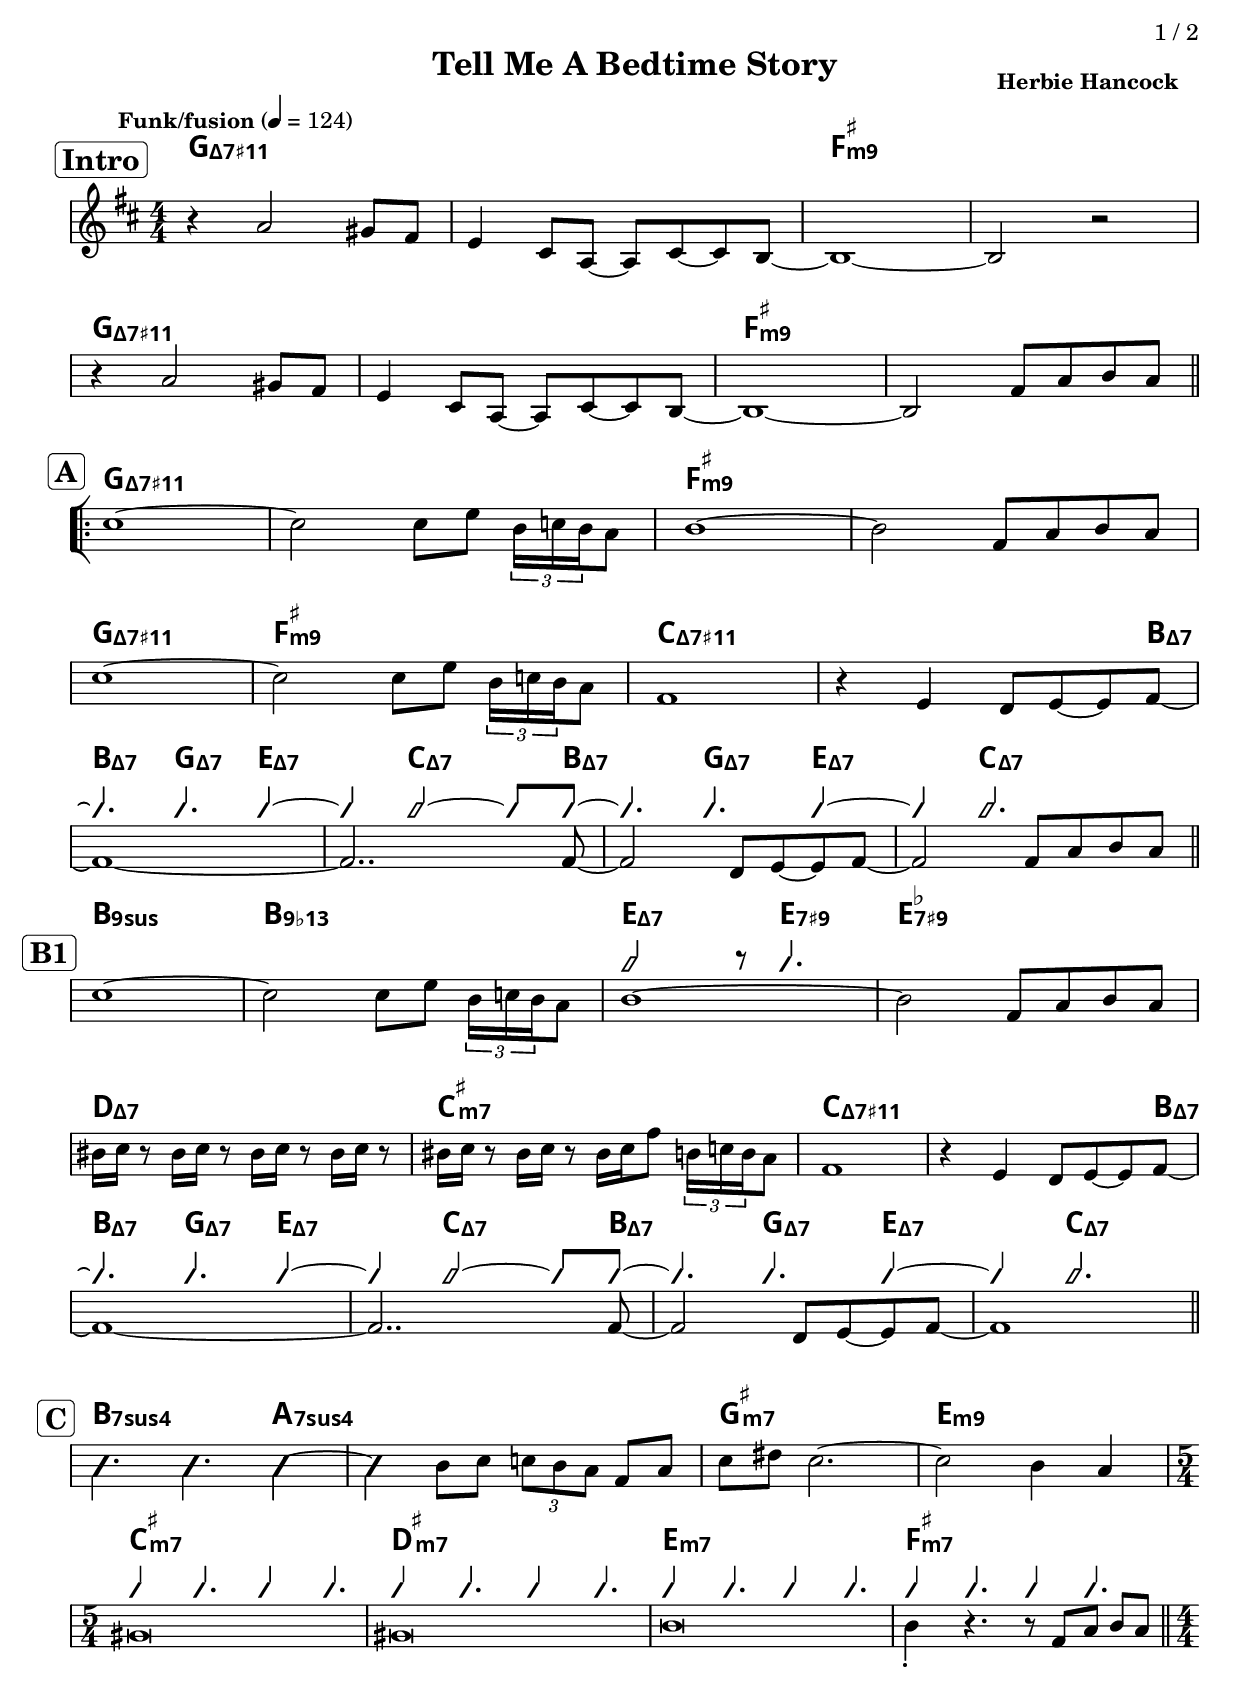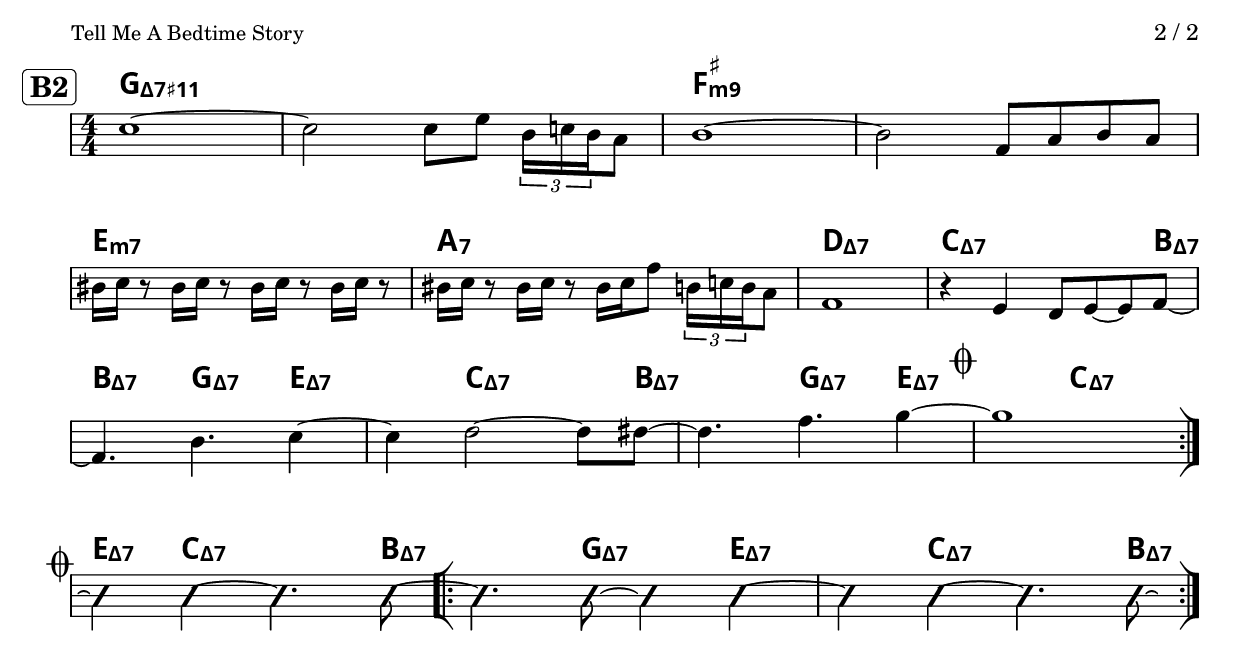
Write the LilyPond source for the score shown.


\version "2.24.4"

\version "2.24.4"

%%%%%%%%%%%%%%%%%%%%%%%%%%%%%%%%%%%%%%%%%%%%%%%%%%%%%%%%%%%%%%%%%%%%%%%%%%%%
% My tweaks to https://github.com/OpenLilyPondFonts/lilyjazz
%%%%%%%%%%%%%%%%%%%%%%%%%%%%%%%%%%%%%%%%%%%%%%%%%%%%%%%%%%%%%%%%%%%%%%%%%%%%

% TODO: see also https://github.com/martineausimon/lilypond-lib


% modification of the procedure "chordRootNamer"
%---- Definition of chord alterations -------
#(define (JazzChordNames pitch majmin)	;majmin is a required argument for "chordNamer", but not used here
  (let* ((alt (ly:pitch-alteration pitch)))(
   let* ((alt-ix (+ 2 (* 2 alt))))(
   let* ((alt-scale (vector-ref #(1.0 0.9 0 0.9 1.6) alt-ix)))(
   let* ((alt-raise (vector-ref #(0.6 0.7 0.8 0.8 -1.4) alt-ix)))(
   let* ((pitch-ix (ly:pitch-notename pitch)))(
    make-line-markup
      (list
	(make-simple-markup
	  (vector-ref #("C" "D" "E" "F" "G" "A" "B") pitch-ix)
  )
	(markup
    (if
      (= alt 0)
	    (markup "")
      ; Make the alteration relatively big, between super and normal-size-super
      (markup
        ; Move the alteration closer to some letters (A, D)
        #:hspace (vector-ref #(0 -0.1 0 0.1 0 -0.3 0) pitch-ix)
        #:hspace (vector-ref #(-0.4 -0.15 0 -0.2 -0.1) alt-ix)
        #:scale (cons alt-scale alt-scale)
        #:raise alt-raise
        #:normal-size-super
        (make-simple-markup
        	(vector-ref #("𝄫" "♭" "" "♯" "𝄪") alt-ix)
        )
        ; Make the alteration width 0 because it's a superscript,
        ; which means it doesn't overlap with the subscript.
        #:hspace (vector-ref #(-1.7 -1.0 0 -0.9 -1.4) alt-ix)

        ; Re-adjust for per-letter alteration adjustement
        #:hspace (vector-ref #(0 0.2 0 0 0 0.4 0) pitch-ix)
      )
    )
    ; Manual kerning adjustments
    #:hspace (vector-ref #(0 -0.1 0 -0.3 0 0.1 0) pitch-ix)
  )
))))))))

#(define-markup-command (csub layout props arg) (string?)
  (interpret-markup layout props
    (markup #:raise 0.75 (markup #:sub arg))))

%----- markup commands to make it easier to write chords -----

#(define-markup-command (acHalf layout props extension) (string?)
  (interpret-markup layout props
    (markup #:csub "ø" #:csub extension)))

#(define-markup-command (acDim layout props extension) (string?)
  (interpret-markup layout props
    (markup #:csub "o" #:csub extension)))

#(define-markup-command (acMin layout props extension) (string?)
  (interpret-markup layout props
    (markup #:csub "m" #:csub extension)))

#(define-markup-command (acMaj layout props extension) (string?)
  (interpret-markup layout props
    (markup #:csub "Δ" #:csub extension)))

#(define-markup-command (acMinMaj layout props extension) (string?)
  (interpret-markup layout props
    (markup #:csub "m" #:csub "Δ" #:csub extension)))

#(define-markup-command (acAug layout props extension) (string?)
  (interpret-markup layout props
    (markup #:csub "+" #:csub extension)))

%{
% for chords with up to three alterations, stacked on top of each other
#(define-markup-command (acAlt layout props strA strB strC) (string? string? string?)
  (interpret-markup layout props
    (markup
      #:csub strA
      #:fontsize 1.5 "["
      #:fontsize -4
      #:raise -1.2
      #:column (strB strC)
      #:fontsize 1.5 "]"
    )
  )
)
%}


JazzChordsList = {
% 3 notes
  <c es ges>-\markup { \acDim #"" } % :dim
  <c es g>-\markup { \acMin #"" } % :m
  <c e ges>-\markup { \csub #"♭5" } % :5-
  <c e gis>-\markup { \acAug #"" } % :aug
  <c es gis>-\markup { \acMin #"♭5" } % :m5+ (Ab/C)

% minor third chords - 4 notes
  <c es ges beses>-\markup { \acDim #"7" } % :dim7
  <c es g a>-\markup { \acMin #"6" } % :m6
  <c es ges bes>-\markup { \acHalf #"7" } % :m7.5-
  <c es g bes>-\markup { \acMin #"7" } % :m7
  <c es gis bes>-\markup { \acMin #"7♯5" } % :m7.5+
  <c es g b>-\markup { \acMinMaj #"7" } % :m7+
  <c es g d'>-\markup { \acMin #"add9" } % :m5.9

% major 7 chords
  <c e g b>-\markup { \acMaj #"7" } % :maj7
  <c e g b fis'>-\markup { \acMaj #"7♯11" } % :maj7.11+
  <c e g b d'>-\markup { \acMaj #"9" } % :maj9
  <c e g b d' fis'>-\markup { \acMaj #"9♯11" } % :maj9.11+
  <c e g b d' a'>-\markup { \acMaj #"13" } % :maj13
  <c e g b d' fis' a'>-\markup { \acMaj #"13♯11" } % :maj13.11+
  <c e g b d' f'>-\markup { \acMaj #"11" } % :maj11

% #5/b5 major chords
  <c e ges b>-\markup { \acMaj #"7♭5" } % :maj.5-
  <c e gis b>-\markup { \acMaj #"7♯5" } % :maj.5+

% minor third chords - 5+ notes
  <c es g a d'>-\markup { \acMin #"6/9" } % :m6.9
  <c es g bes d'>-\markup { \acMin #"9" } % :m9
  <c es ges bes d'>-\markup { \acHalf #"9" } % :m9.5-
  <c es g b d'>-\markup { \acMinMaj #"9" } % :m9.7+
  <c es g bes f'>-\markup { \acMin #"11" } % :m7.11
  <c es g bes a'>-\markup { \acMin #"13" } % :m7.13
  <c es g bes d' f'>-\markup { \acMin #"11" } % :m11
  <c es ges bes f'>-\markup { \acHalf #"11" } % :m7.11.5-
  <c es g bes d' f' a'>-\markup { \acMin #"13" } % :m13

% major third chords - 5 notes
  <c e g d'>-\markup { \csub #"(9)" } % :5.9
  <c e g a d'>-\markup { \csub #"6/9" }	% :6.9

% dominant chords
  <c e g bes>-\markup { \csub #"7" } % :7
  <c e g bes d'>-\markup { \csub #"9" } % :9
  <c e g bes d' a'>-\markup { \csub #"13" } % :9.13
  <c e g bes d' aes'>-\markup { \csub #"9♭13" } % :9.13-

% altered dominant chords
  <c e ges bes>-\markup { \csub #"7♭5" } % :7.5-
  <c e gis bes>-\markup { \csub #"7♯5" } % :7.5+
  <c e g bes des'>-\markup { \csub #"7♭9" } % :9-
  <c e g bes d' fis'>-\markup { \csub #"9♯11" } % :9.11+
  <c e g bes dis'>-\markup { \csub #"7♯9" } % :9+
  <c e g bes fis'>-\markup { \csub #"7♯11" } % :7.11+
  <c e g bes aes'>-\markup { \csub #"7♭13" } % :7.13-
  <c e g bes d' a' >-\markup { \csub #"13" } % :13
  <c e g bes des' a' >-\markup { \csub #"13♭9" } % :13.9-
  <c e g bes des' aes' >-\markup { \csub #"7♭9♭13" } % :8.9-.13-
  <c e g bes d' a' fis'>-\markup { \csub #"13♯11" } % :13.11+

  % hack for b9#9
  <c e g bes cis' dis'>-\markup { \csub #"7♭9♯9" } % :7.8+.9+
  <c e g bes cis' dis' a'>-\markup { \csub #"13♭9♯9" } % :13.8+.9+
  <c e g bes cis' dis' aes'>-\markup { \csub #"♭9♯9♭13" } % :13-.8+.9+

% suspended chords
  <c d g>-\markup { \csub #"sus2" } % :sus2
  <c f g>-\markup { \csub #"sus4" } % :sus4
  <c f g bes>-\markup { \csub #"7sus4" } % :sus4.7
  <c f g bes d'>-\markup { \csub #"9sus" } % :sus4.7.9
  <c f g a>-\markup { \csub #"6sus" } % :sus4.6
  <c f g bes a'>-\markup { \csub #"13sus" } % :sus4.7.13
  <c f g a'>-\markup { \csub #"13sus" } % :sus13
  <c f g bes des'>-\markup { \csub #"7sus4♯9" } % :sus4.7.9-
  <c f g bes des' a'>-\markup { \csub #"13sus♯9" } % :sus4.7.13.9-
}

% Code for rootless slash chords
#(define (rootless-chord-names in-pitches bass inversion context)
   (ignatzek-chord-names `(,(ly:make-pitch 0 0 0) ,(ly:make-pitch 0 0 0)) bass inversion context))
#(define (empty-namer pitch lower?) (make-simple-markup "﹘"))
retainChordNoteNamer =
\applyContext
  #(lambda (context)
     (let ((rn (ly:context-property context 'chordRootNamer)))
       (ly:context-set-property! context 'chordNoteNamer rn)))
rl = {
  \retainChordNoteNamer
  \once \set chordNameFunction = #rootless-chord-names
  \once \set chordRootNamer = #empty-namer
}

% variable needed to use chord exceptions
JazzChords = #(append (sequential-music-to-chord-exceptions JazzChordsList #t) ignatzekExceptions)

% modify the default ChordNames context
\layout {
  \context {
    \ChordNames
    chordRootNamer = #JazzChordNames	% update the chord names
    chordNameExceptions = #JazzChords	% update the chord exceptions

    % Set chord symbol font
    \override ChordName.font-name = "Academico, Bold"
    \override ChordName.font-size = #2.3

  }
}


\language "english"

title = "Tell Me A Bedtime Story"
composer = "Herbie Hancock"
scoreRoot = g
rootChoice = g
numPages = 2
staffSize = 20.0
lyricsSize = 0

Chords = \chordmode {

  % Only display the chord when it changes
  \set chordChanges = ##t

  \set noChordSymbol = ""

  | \repeat unfold 3 { g1:maj7.11+ ~ | 1 | fs1:m9 ~ | 1 | }
  | g1:maj7.11+ | fs:m9 | c1:maj7.11+ ~ | 2.. b8:maj7 ~ |
  | 4. g4.:maj7 e4:maj7 ~ | 4 c2:maj7 ~ 8 b8:maj7 ~ | 4. g4.:maj7 e4:maj7 ~ | 4 c2.:maj7 |

  %B1
  | b1:sus4.7.9 | b:9.13- | e2:maj7 r8 e4.:7.9+ | ef1:7.9+ |
  | d1:maj7 | cs1:m7 | c1:maj7.11+ ~ | 2.. b8:maj7 ~ |
  | 4. g4.:maj7 e4:maj7 ~ | 4 c2:maj7 ~ 8 b8:maj7 ~ | 4. g4.:maj7 e4:maj7 ~ | 4 c2.:maj7 |

  % C
  | b4.:sus7{}4. a4:sus7 ~ | 1 | gs1:m7 | e1:m9 |

  \time 5/4

  | cs4:m7{}4. 4 4. | ds4:m7{}4. 4 4. | e4:m7{}4. 4 4. | fs4:m7{}4. 4 4. |

  \time 4/4

  | g1:maj7.11+ ~ | 1 | fs1:m9 ~ | 1 |
  | e1:m7 | a1:7 | d1:maj7 | c2..:maj7 b8:maj7 ~ |
  | 4. g4.:maj7 e4:maj7 ~ | 4 c2:maj7 ~ 8 b8:maj7 ~ | 4. g4.:maj7 e4:maj7 ~ | 4 c2.:maj7 |

  % Coda

  | \repeatTie e4:maj7 c4:maj7 ~ 4. b8:maj7 ~ |
  \repeat volta 2 {
    | b4.:maj7 g8:maj7 ~ 4 e4:maj7 ~ | 4 c4:maj7 ~ 4. b8:maj7 ~ |
  }

}

% Rhythm markings
MyRhythm = \relative b''
 { | s1 * 16 |
   | \repeatTie b4. 4. 4 ~ | 4 2~8 8~ | 4. 4. 4~ | 4 2. |
   | s1 * 2 | b2 c8 \rest b4. | s1 |

   | s1 * 4 |
   | \repeatTie b4. 4. 4 ~ | 4 2~8 8~ | 4. 4. 4~ | 4 2. |

   | s1 * 4 |
   | b4 4. 4 4. | 4 4. 4 4. | 4 4. 4 4. | 4 4. 4 4. |

   | s1 * 15 |
 }

breveFiveFour =
#(define-music-function (note) (ly:music?)
   #{
     \once \override NoteHead.duration-log = #-1
     \scaleDurations 5/4 { $note }
   #})

Melody = \relative g' {

\clef "treble"
\numericTimeSignature\time 4/4
\key d \major % D major = G lydian
\tempo \markup { \fontsize #-0.5 "Funk/fusion" } 4=124

\mark \markup { \bold \rounded-box { "Intro" } }
r4 a2  gs8 fs8 | e4 cs8 a8~8 cs8~8 b8~|1~|2 r2 | \break
r4 a'2 gs8 fs8 | e4 cs8 a8~8 cs8~8 b8~|1~|2 fs'8 a b a | \break

\repeat volta 2 {
\mark \markup { \bold \rounded-box { "A" } } \section
cs1~| 2 8 e8 \tuplet 3/2 { b16 c b } a8 | b1~| b2 fs8 a b a| \break
cs1~| 2 8 e8 \tuplet 3/2 { b16 c b } a8 | fs1 | r4 e4 d8 e~8 fs ~| \break
fs1~| 2.. 8~| 2 d8 e~e fs~| 2 8 a b a | \break

\mark \markup { \bold \rounded-box { "B1" } } \section
cs1~|2 8 e \tuplet 3/2 { b16 c b } a8 | b1~ | 2 fs8 a b a | \break
\repeat unfold 6 { bs16 cs16 r8 } bs16 cs16 fs8 \tuplet 3/2 { b,16 c b } a8 |
fs1 | r4 e d8 e~e fs~ | \break
1~|2.. 8~|2 d8 e~e fs~|1| \break

\mark \markup { \rounded-box { \bold "C" } }  \section
\improvisationOn b4. b4. b4 ~ | 4 \improvisationOff b8 cs \tuplet 3/2 { c b a } fs a |
cs ds cs2.~ | 2 b4 a | \break

\time 5/4
  \breveFiveFour gs1 |
  \breveFiveFour gs1 |
  \breveFiveFour b1 |
b4_\staccato r4. r8 fs8 a b a | \break

\time 4/4

\mark \markup { \bold \rounded-box { "B2" } } \section
cs1~|2 8 e \tuplet 3/2 { b16 c b } a8 | b1~ | 2 fs8 a b a | \break
\repeat unfold 6 { bs16 cs16 r8 } bs16 cs16 fs8 \tuplet 3/2 { b,16 c b } a8 |
fs1 | r4 e d8 e~e fs~ | \break
4. b4. cs4 ~|4 d2~d8 ds8~|4. fs4. g4 ~| \mark \markup { \musicglyph "scripts.coda" } 1| \break }

% Coda
\mark \markup { \musicglyph "scripts.coda" } \section
  | \repeatTie \improvisationOn b,4 4 ~ 4. b8 ~ |
  \repeat volta 2 {
    |  b4. b8 ~ 4 b4 ~ | 4 b4 ~ 4. b8 \laissezVibrer \improvisationOff |
  }
}

#(set-global-staff-size staffSize)

\version "2.24.4"

\pointAndClickOff

% A4 paper layout
\paper {
    paper-width = 21.0\cm
    paper-height = 29.7\cm
    top-margin = 0.4\cm
    bottom-margin = 1.3\cm
    left-margin = 1.2\cm
    right-margin = 0.7\cm
    between-system-space = 0.5\cm
    indent = 0\cm
    print-first-page-number = ##t
    page-count = \numPages

  oddHeaderMarkup = \markup
    \fill-line {
      { \unless \on-first-page { \fromproperty #'header:title " " } }
      \null
      \if \should-print-page-number \line {
        \fromproperty #'page:page-number-string / \page-ref #'last "0" "?"
      }
    }

  evenHeaderMarkup = \markup
    \fill-line {
      \fromproperty #'header:title
      \null
      \if \should-print-page-number \line {
        \fromproperty #'page:page-number-string / \page-ref #'last "0" "?"
      }
    }

}

\header {
  title = \markup % \override #'(font-name . "Academico, Bold")
    { \fontsize #-1 \title
    }
  composer = \markup {
    \column {
      \vspace #-0.7
      \fontsize #-0.5 \bold \composer
    }
    \hspace #2
  }

  % Don't dsplay "Engraved by LilyPond"
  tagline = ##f
}

\layout {

  % Adjust tempo marking position
  \override Score.MetronomeMark.self-alignment-X = #-1.1
  \override Score.MetronomeMark.break-align-symbols = #'(clef)

  % Adjust rehearsal mark position
  \override Score.RehearsalMark.self-alignment-X = #0.8
  %\override Score.RehearsalMark.padding = #0.1
  %\override Score.RehearsalMark.Y-offset = #-3

  % Set lyrics font size
  \override LyricText.font-size = \lyricsSize



  \context { \Score

    % Hide bar numbers
    \remove "Bar_number_engraver"

    % Add an initial barline for staff groups,
    % even when there's only one staff in the group.
    \override SystemStartBar.collapse-height = 0

    % Hide clef and key signature on subsequent staves
    \override Clef.break-visibility = #'#(#f #f #f)
    \override KeySignature.break-visibility = #'#(#f #f #f)

    % Winged repeat signs
    startRepeatBarType = "[|:"
    doubleRepeatBarType = ":|][|:"
    endRepeatBarType = ":|]"

  }

  \context {
    \RhythmicStaff
    \remove "Time_signature_engraver"
    \remove "Clef_engraver"
    \override BarLine.transparent = ##t
    \override StaffSymbol.line-count = #0
    \override NoteHead.style = #'slash
    \override NoteHead.font-size = #-2
  }

  \context {
    \Voice
  }


}

% The score definition
\score {

<<

% Chords
\new ChordNames \chords \with {
      % Move chords slightly further from staff
      % In particular: don't allow them to be pushed into the staff due to lyrics
      \override VerticalAxisGroup.nonstaff-relatedstaff-spacing.padding = #1.3
     }
    { \transpose \scoreRoot \rootChoice \Chords }

% Chord rhythm
\new Staff <<
  \new Voice = "rhythm" \with
   { \override NoteHead.style = #'slash
     \override NoteHead.font-size = #-3
     \override NoteHead.no-ledgers = ##t
     \override Stem.details.lengths = #'(3.3)
     \override Stem.details.beam-lengths = #'(3.3)
   } { \voiceOne \stemUp \MyRhythm }

% Melody
  \new Voice = "Melody" { \shiftOff \transpose \scoreRoot \rootChoice \Melody \label "last" }
>>
>>

}

